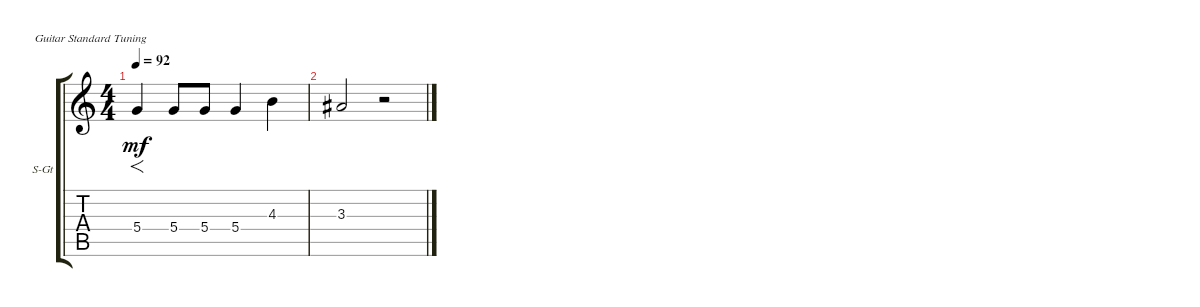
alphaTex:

\defaultSystemsLayout 4
\bracketExtendMode groupsimilarinstruments
\firstSystemTrackNameOrientation horizontal
\otherSystemsTrackNameOrientation horizontal
\track ("В. Бутусов (вокал)" "S-Gt") {instrument acousticguitarsteel}
\staff {score tabs}
\tuning (E4 B3 G3 D3 A2 E2)
\ts (4 4)
\tempo 92
\clef g2
\ks c
5.4.4{f dy mf} 5.4.8 5.4.8 5.4.4 4.3.4 |
3.3.2 r.2
